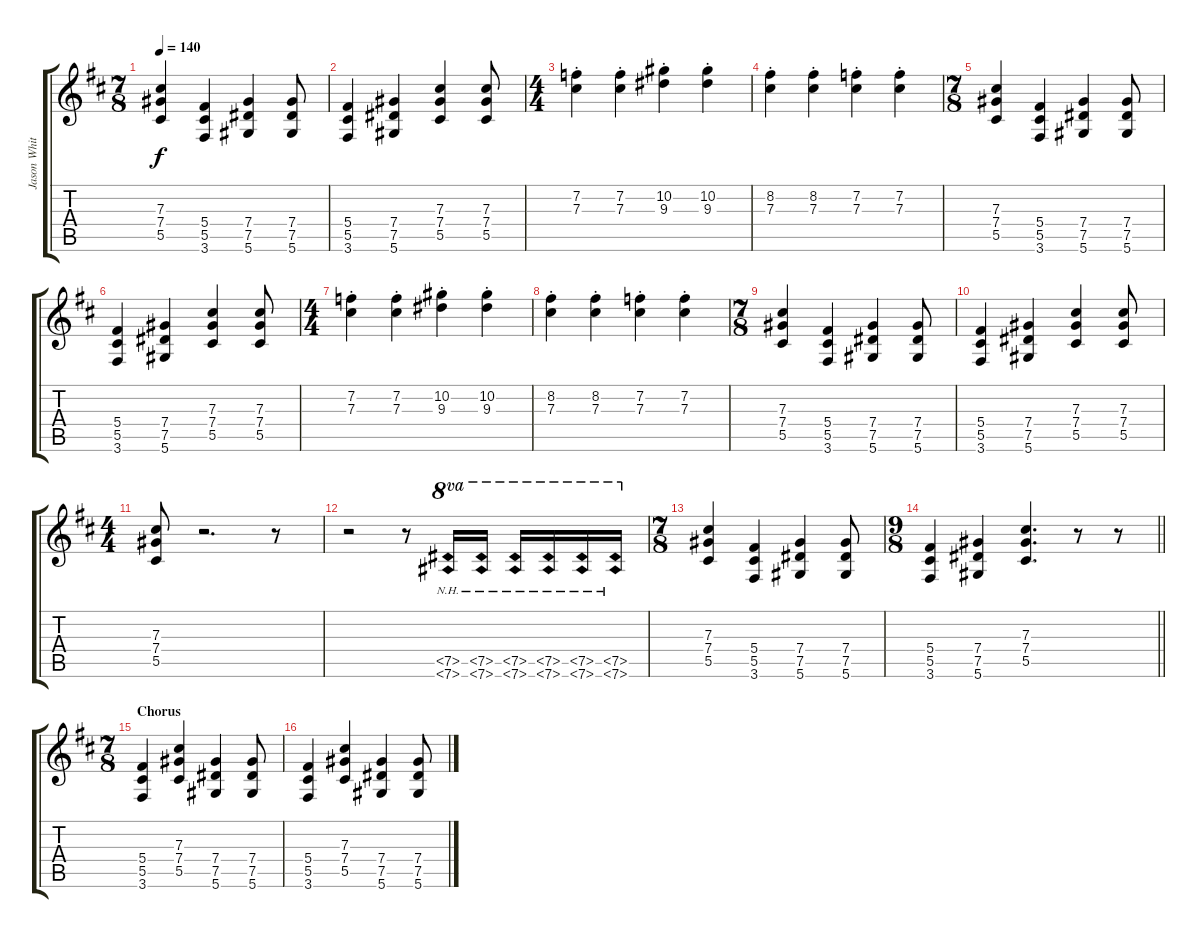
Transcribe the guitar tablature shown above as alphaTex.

\track ("Jason White" "Jason Whit") {instrument overdrivenguitar}
\staff {score tabs}
\tuning (Eb4 Bb3 Gb3 Db3 Ab2 Eb2) {hide}
\ts (7 8)
\tempo 140
\clef g2
\ks d
(7.3 7.4 5.5).4{dy f} (5.4 5.5 3.6).4 (7.4 7.5 5.6).4 (7.4 7.5 5.6).8 |
(5.4 5.5 3.6).4 (7.4 7.5 5.6).4 (7.3 7.4 5.5).4 (7.3 7.4 5.5).8 |
\ts (4 4)
(7.2{st} 7.3{st}).4 (7.2{st} 7.3{st}).4 (10.2{st} 9.3{st}).4 (10.2{st} 9.3{st}).4 |
(8.2{st} 7.3{st}).4 (8.2{st} 7.3{st}).4 (7.2{st} 7.3{st}).4 (7.2{st} 7.3{st}).4 |
\ts (7 8)
(7.3 7.4 5.5).4 (5.4 5.5 3.6).4 (7.4 7.5 5.6).4 (7.4 7.5 5.6).8 |
(5.4 5.5 3.6).4 (7.4 7.5 5.6).4 (7.3 7.4 5.5).4 (7.3 7.4 5.5).8 |
\ts (4 4)
(7.2{st} 7.3{st}).4 (7.2{st} 7.3{st}).4 (10.2{st} 9.3{st}).4 (10.2{st} 9.3{st}).4 |
(8.2{st} 7.3{st}).4 (8.2{st} 7.3{st}).4 (7.2{st} 7.3{st}).4 (7.2{st} 7.3{st}).4 |
\ts (7 8)
(7.3 7.4 5.5).4 (5.4 5.5 3.6).4 (7.4 7.5 5.6).4 (7.4 7.5 5.6).8 |
(5.4 5.5 3.6).4 (7.4 7.5 5.6).4 (7.3 7.4 5.5).4 (7.3 7.4 5.5).8 |
\ts (4 4)
(7.3 7.4 5.5).8 r.2{d} r.8 |
r.2 r.8 (7.5{nh} 7.6{nh}).16{ot 8va} (7.5{nh} 7.6{nh}).16{ot 8va} (7.5{nh} 7.6{nh}).16{ot 8va} (7.5{nh} 7.6{nh}).16{ot 8va} (7.5{nh} 7.6{nh}).16{ot 8va} (7.5{nh} 7.6{nh}).16{ot 8va} |
\ts (7 8)
(7.3 7.4 5.5).4 (5.4 5.5 3.6).4 (7.4 7.5 5.6).4 (7.4 7.5 5.6).8 |
\ts (9 8)
\barLineRight lightlight
(5.4 5.5 3.6).4 (7.4 7.5 5.6).4 (7.3 7.4 5.5).4{d} r.8 r.8 |
\ts (7 8)
\section ("" "Chorus")
(5.4 5.5 3.6).4 (7.3 7.4 5.5).4 (7.4 7.5 5.6).4 (7.4 7.5 5.6).8 |
(5.4 5.5 3.6).4 (7.3 7.4 5.5).4 (7.4 7.5 5.6).4 (7.4 7.5 5.6).8
